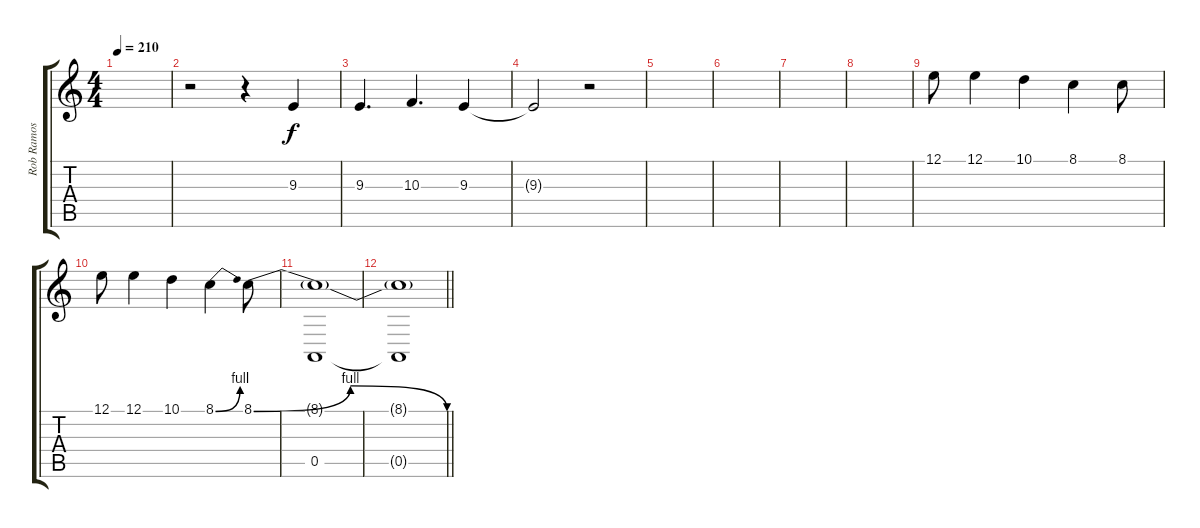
\track ("Rob Ramos (voz)" "Rob Ramos ") {instrument lead3calliope}
\staff {score tabs}
\tuning (E4 B3 G3 D3 A2 E2) {hide}
\ts (4 4)
\tempo 210
\clef g2
\ks c
|
r.2 r.4 9.3.4 |
9.3.4{d} 10.3.4{d} 9.3.4 |
9.3{t}.2 r.2 |
|
|
|
|
12.1.8 12.1.4 10.1.4 8.1.4 8.1.8 |
12.1.8 12.1.4 10.1.4 8.1{be (bend 0 0 60 4)}.4 8.1{be (bendrelease 0 0 7 4 30 4 60 0)}.8 |
(8.1{t} 0.5).1 |
\barLineRight lightlight
(8.1{t} 0.5{t}).1
